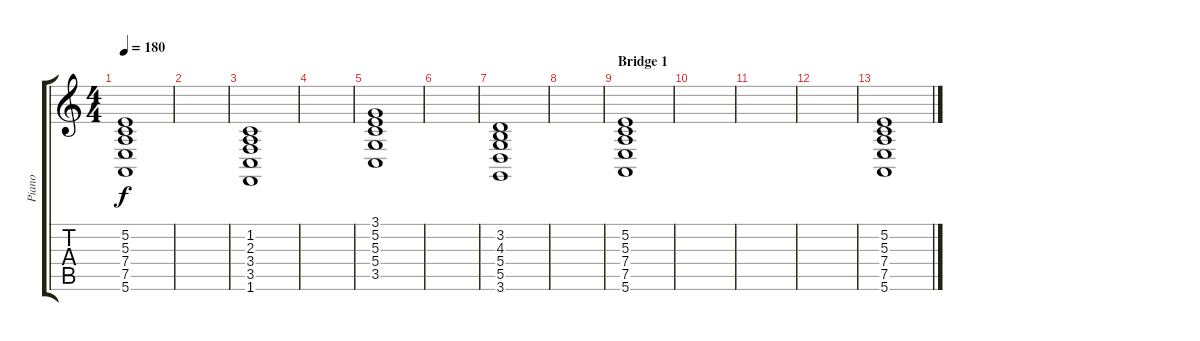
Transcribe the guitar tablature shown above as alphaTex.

\track ("Piano" "Piano") {instrument brightacousticpiano}
\staff {score tabs}
\tuning (E4 B3 G3 D3 A2 E2) {hide}
\ts (4 4)
\tempo 180
\clef g2
\ks c
(5.2 5.3 7.4 7.5 5.6).1{dy f} |
|
(1.2 2.3 3.4 3.5 1.6).1 |
|
(3.1 5.2 5.3 5.4 3.5).1 |
|
(3.2 4.3 5.4 5.5 3.6).1 |
|
\section ("" "Bridge 1")
(5.2 5.3 7.4 7.5 5.6).1 |
|
|
|
(5.2 5.3 7.4 7.5 5.6).1
